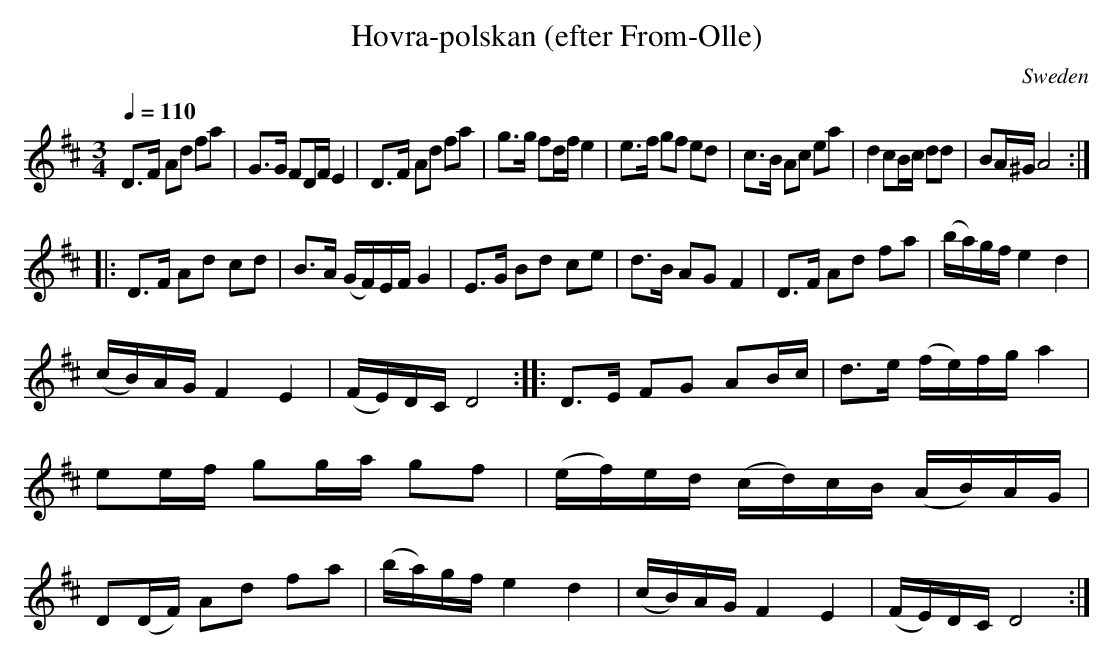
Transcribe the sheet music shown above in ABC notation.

X:1
T:Hovra-polskan (efter From-Olle)
L:1/8
M:3/4
O:Sweden
Q:1/4=110
K:D
D>F Ad fa| G>G FD/F/ E2| D>F Ad fa| g>g fd/f/ e2|\
e>f gf ed| c>B Ac ea| d2 cB/c/ dd| BA/^G/ A4::
D>F Ad cd| B>A (G/F/)E/F/ G2|\
E>G Bd ce| d>B AG F2|\
D>F Ad fa|(b/a/)g/f/ e2 d2|
(c/B/)A/G/ F2 E2|(F/E/)D/C/ D4:: \
D>E FG AB/c/|d>e (f/e/)f/g/ a2|
ee/f/ gg/a/ gf| (e/f/)e/d/ (c/d/)c/B/ (A/B/)A/G/|
D(D/F/) Ad fa|(b/a/)g/f/ e2 d2|\
(c/B/)A/G/ F2 E2|(F/E/)D/C/ D4:|
